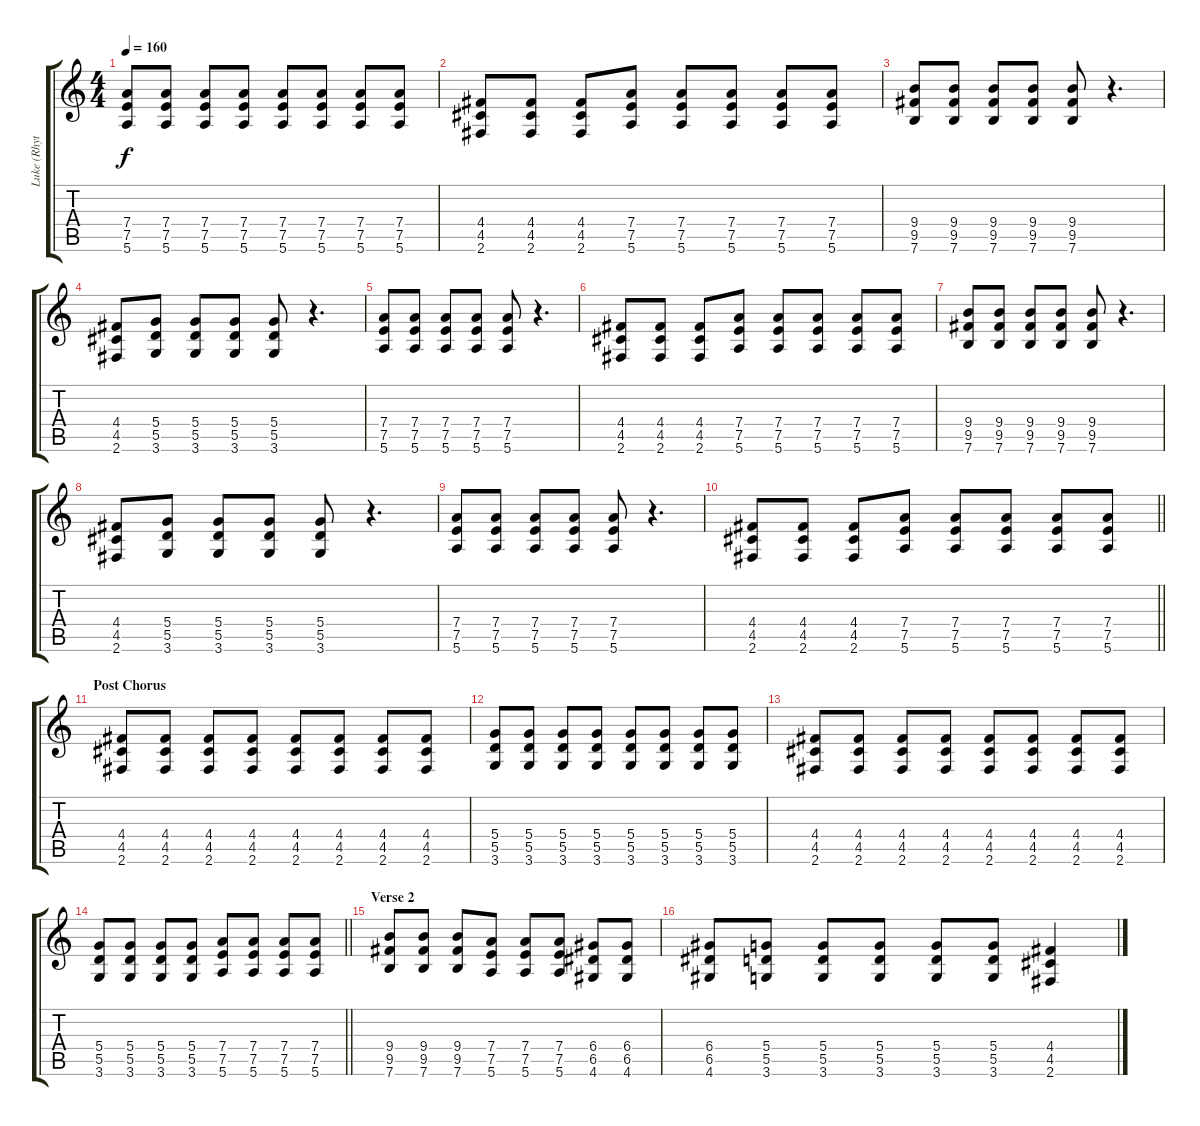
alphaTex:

\track ("Luke (Rhythm Guitar)" "Luke (Rhyt") {instrument distortionguitar}
\staff {score tabs}
\tuning (E4 B3 G3 D3 A2 E2) {hide}
\ts (4 4)
\tempo 160
\clef g2
\ks c
(7.4 7.5 5.6).8{dy f} (7.4 7.5 5.6).8 (7.4 7.5 5.6).8 (7.4 7.5 5.6).8 (7.4 7.5 5.6).8 (7.4 7.5 5.6).8 (7.4 7.5 5.6).8 (7.4 7.5 5.6).8 |
(4.4 4.5 2.6).8 (4.4 4.5 2.6).8 (4.4 4.5 2.6).8 (7.4 7.5 5.6).8 (7.4 7.5 5.6).8 (7.4 7.5 5.6).8 (7.4 7.5 5.6).8 (7.4 7.5 5.6).8 |
(9.4 9.5 7.6).8 (9.4 9.5 7.6).8 (9.4 9.5 7.6).8 (9.4 9.5 7.6).8 (9.4 9.5 7.6).8 r.4{d} |
(4.4 4.5 2.6).8 (5.4 5.5 3.6).8 (5.4 5.5 3.6).8 (5.4 5.5 3.6).8 (5.4 5.5 3.6).8 r.4{d} |
(7.4 7.5 5.6).8 (7.4 7.5 5.6).8 (7.4 7.5 5.6).8 (7.4 7.5 5.6).8 (7.4 7.5 5.6).8 r.4{d} |
(4.4 4.5 2.6).8 (4.4 4.5 2.6).8 (4.4 4.5 2.6).8 (7.4 7.5 5.6).8 (7.4 7.5 5.6).8 (7.4 7.5 5.6).8 (7.4 7.5 5.6).8 (7.4 7.5 5.6).8 |
(9.4 9.5 7.6).8 (9.4 9.5 7.6).8 (9.4 9.5 7.6).8 (9.4 9.5 7.6).8 (9.4 9.5 7.6).8 r.4{d} |
(4.4 4.5 2.6).8 (5.4 5.5 3.6).8 (5.4 5.5 3.6).8 (5.4 5.5 3.6).8 (5.4 5.5 3.6).8 r.4{d} |
(7.4 7.5 5.6).8 (7.4 7.5 5.6).8 (7.4 7.5 5.6).8 (7.4 7.5 5.6).8 (7.4 7.5 5.6).8 r.4{d} |
\barLineRight lightlight
(4.4 4.5 2.6).8 (4.4 4.5 2.6).8 (4.4 4.5 2.6).8 (7.4 7.5 5.6).8 (7.4 7.5 5.6).8 (7.4 7.5 5.6).8 (7.4 7.5 5.6).8 (7.4 7.5 5.6).8 |
\section ("" "Post Chorus")
(4.4 4.5 2.6).8 (4.4 4.5 2.6).8 (4.4 4.5 2.6).8 (4.4 4.5 2.6).8 (4.4 4.5 2.6).8 (4.4 4.5 2.6).8 (4.4 4.5 2.6).8 (4.4 4.5 2.6).8 |
(5.4 5.5 3.6).8 (5.4 5.5 3.6).8 (5.4 5.5 3.6).8 (5.4 5.5 3.6).8 (5.4 5.5 3.6).8 (5.4 5.5 3.6).8 (5.4 5.5 3.6).8 (5.4 5.5 3.6).8 |
(4.4 4.5 2.6).8 (4.4 4.5 2.6).8 (4.4 4.5 2.6).8 (4.4 4.5 2.6).8 (4.4 4.5 2.6).8 (4.4 4.5 2.6).8 (4.4 4.5 2.6).8 (4.4 4.5 2.6).8 |
\barLineRight lightlight
(5.4 5.5 3.6).8 (5.4 5.5 3.6).8 (5.4 5.5 3.6).8 (5.4 5.5 3.6).8 (7.4 7.5 5.6).8 (7.4 7.5 5.6).8 (7.4 7.5 5.6).8 (7.4 7.5 5.6).8 |
\section ("" "Verse 2")
(9.4 9.5 7.6).8 (9.4 9.5 7.6).8 (9.4 9.5 7.6).8 (7.4 7.5 5.6).8 (7.4 7.5 5.6).8 (7.4 7.5 5.6).8 (6.4 6.5 4.6).8 (6.4 6.5 4.6).8 |
(6.4 6.5 4.6).8 (5.4 5.5 3.6).8 (5.4 5.5 3.6).8 (5.4 5.5 3.6).8 (5.4 5.5 3.6).8 (5.4 5.5 3.6).8 (4.4 4.5 2.6).4
